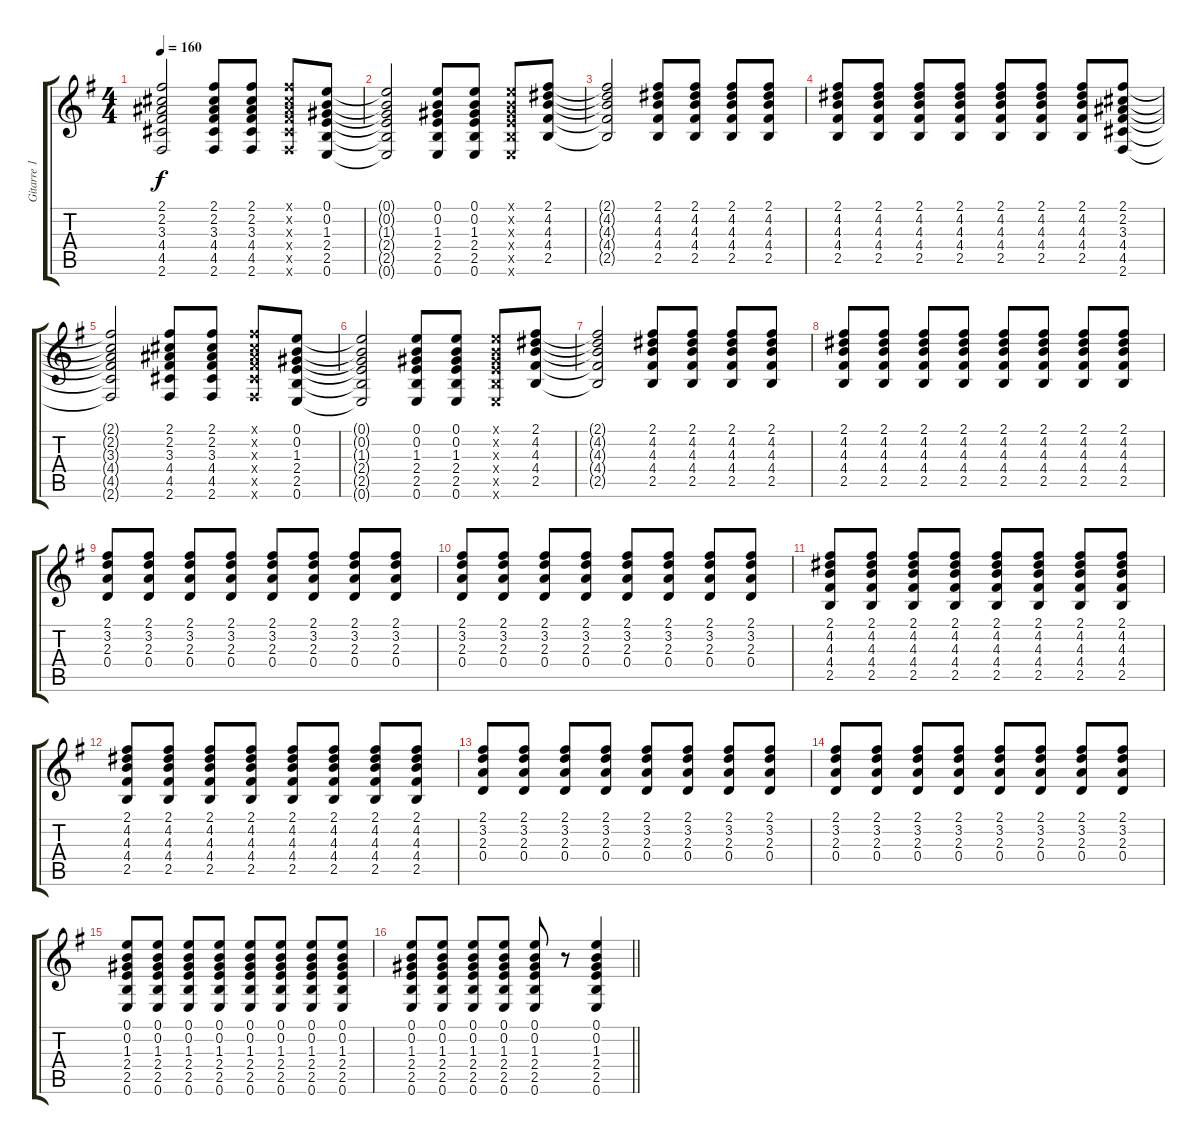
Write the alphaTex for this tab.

\track ("Gitarre 1 (Verzerrt)" "Gitarre 1 ") {instrument overdrivenguitar}
\staff {score tabs}
\tuning (E4 B3 G3 D3 A2 E2) {hide}
\ts (4 4)
\tempo 160
\clef g2
\ks g
(2.1{t} 2.2{t} 3.3{t} 4.4{t} 4.5{t} 2.6{t}).2{dy f} (2.1 2.2 3.3 4.4 4.5 2.6).8 (2.1 2.2 3.3 4.4 4.5 2.6).8 (2.1{x} 2.2{x} 3.3{x} 4.4{x} 4.5{x} 2.6{x}).8 (0.1 0.2 1.3 2.4 2.5 0.6).8 |
(0.1{t} 0.2{t} 1.3{t} 2.4{t} 2.5{t} 0.6{t}).2 (0.1 0.2 1.3 2.4 2.5 0.6).8 (0.1 0.2 1.3 2.4 2.5 0.6).8 (0.1{x} 0.2{x} 1.3{x} 2.4{x} 2.5{x} 0.6{x}).8 (2.1 4.2 4.3 4.4 2.5).8 |
(2.1{t} 4.2{t} 4.3{t} 4.4{t} 2.5{t}).2 (2.1 4.2 4.3 4.4 2.5).8 (2.1 4.2 4.3 4.4 2.5).8 (2.1 4.2 4.3 4.4 2.5).8 (2.1 4.2 4.3 4.4 2.5).8 |
(2.1 4.2 4.3 4.4 2.5).8 (2.1 4.2 4.3 4.4 2.5).8 (2.1 4.2 4.3 4.4 2.5).8 (2.1 4.2 4.3 4.4 2.5).8 (2.1 4.2 4.3 4.4 2.5).8 (2.1 4.2 4.3 4.4 2.5).8 (2.1 4.2 4.3 4.4 2.5).8 (2.1 2.2 3.3 4.4 4.5 2.6).8 |
(2.1{t} 2.2{t} 3.3{t} 4.4{t} 4.5{t} 2.6{t}).2 (2.1 2.2 3.3 4.4 4.5 2.6).8 (2.1 2.2 3.3 4.4 4.5 2.6).8 (2.1{x} 2.2{x} 3.3{x} 4.4{x} 4.5{x} 2.6{x}).8 (0.1 0.2 1.3 2.4 2.5 0.6).8 |
(0.1{t} 0.2{t} 1.3{t} 2.4{t} 2.5{t} 0.6{t}).2 (0.1 0.2 1.3 2.4 2.5 0.6).8 (0.1 0.2 1.3 2.4 2.5 0.6).8 (0.1{x} 0.2{x} 1.3{x} 2.4{x} 2.5{x} 0.6{x}).8 (2.1 4.2 4.3 4.4 2.5).8 |
(2.1{t} 4.2{t} 4.3{t} 4.4{t} 2.5{t}).2 (2.1 4.2 4.3 4.4 2.5).8 (2.1 4.2 4.3 4.4 2.5).8 (2.1 4.2 4.3 4.4 2.5).8 (2.1 4.2 4.3 4.4 2.5).8 |
(2.1 4.2 4.3 4.4 2.5).8 (2.1 4.2 4.3 4.4 2.5).8 (2.1 4.2 4.3 4.4 2.5).8 (2.1 4.2 4.3 4.4 2.5).8 (2.1 4.2 4.3 4.4 2.5).8 (2.1 4.2 4.3 4.4 2.5).8 (2.1 4.2 4.3 4.4 2.5).8 (2.1 4.2 4.3 4.4 2.5).8 |
(2.1 3.2 2.3 0.4).8 (2.1 3.2 2.3 0.4).8 (2.1 3.2 2.3 0.4).8 (2.1 3.2 2.3 0.4).8 (2.1 3.2 2.3 0.4).8 (2.1 3.2 2.3 0.4).8 (2.1 3.2 2.3 0.4).8 (2.1 3.2 2.3 0.4).8 |
(2.1 3.2 2.3 0.4).8 (2.1 3.2 2.3 0.4).8 (2.1 3.2 2.3 0.4).8 (2.1 3.2 2.3 0.4).8 (2.1 3.2 2.3 0.4).8 (2.1 3.2 2.3 0.4).8 (2.1 3.2 2.3 0.4).8 (2.1 3.2 2.3 0.4).8 |
(2.1 4.2 4.3 4.4 2.5).8 (2.1 4.2 4.3 4.4 2.5).8 (2.1 4.2 4.3 4.4 2.5).8 (2.1 4.2 4.3 4.4 2.5).8 (2.1 4.2 4.3 4.4 2.5).8 (2.1 4.2 4.3 4.4 2.5).8 (2.1 4.2 4.3 4.4 2.5).8 (2.1 4.2 4.3 4.4 2.5).8 |
(2.1 4.2 4.3 4.4 2.5).8 (2.1 4.2 4.3 4.4 2.5).8 (2.1 4.2 4.3 4.4 2.5).8 (2.1 4.2 4.3 4.4 2.5).8 (2.1 4.2 4.3 4.4 2.5).8 (2.1 4.2 4.3 4.4 2.5).8 (2.1 4.2 4.3 4.4 2.5).8 (2.1 4.2 4.3 4.4 2.5).8 |
(2.1 3.2 2.3 0.4).8 (2.1 3.2 2.3 0.4).8 (2.1 3.2 2.3 0.4).8 (2.1 3.2 2.3 0.4).8 (2.1 3.2 2.3 0.4).8 (2.1 3.2 2.3 0.4).8 (2.1 3.2 2.3 0.4).8 (2.1 3.2 2.3 0.4).8 |
(2.1 3.2 2.3 0.4).8 (2.1 3.2 2.3 0.4).8 (2.1 3.2 2.3 0.4).8 (2.1 3.2 2.3 0.4).8 (2.1 3.2 2.3 0.4).8 (2.1 3.2 2.3 0.4).8 (2.1 3.2 2.3 0.4).8 (2.1 3.2 2.3 0.4).8 |
(0.1 0.2 1.3 2.4 2.5 0.6).8 (0.1 0.2 1.3 2.4 2.5 0.6).8 (0.1 0.2 1.3 2.4 2.5 0.6).8 (0.1 0.2 1.3 2.4 2.5 0.6).8 (0.1 0.2 1.3 2.4 2.5 0.6).8 (0.1 0.2 1.3 2.4 2.5 0.6).8 (0.1 0.2 1.3 2.4 2.5 0.6).8 (0.1 0.2 1.3 2.4 2.5 0.6).8 |
\barLineRight lightlight
(0.1 0.2 1.3 2.4 2.5 0.6).8 (0.1 0.2 1.3 2.4 2.5 0.6).8 (0.1 0.2 1.3 2.4 2.5 0.6).8 (0.1 0.2 1.3 2.4 2.5 0.6).8 (0.1 0.2 1.3 2.4 2.5 0.6).8 r.8 (0.1 0.2 1.3 2.4 2.5 0.6).4
